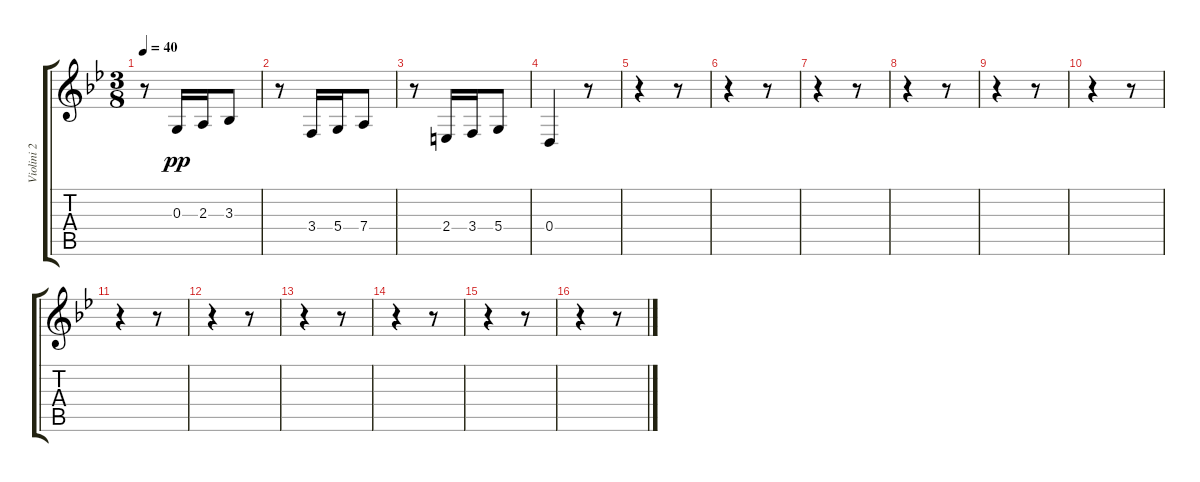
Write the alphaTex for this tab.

\track ("Violini 2" "Violini 2") {instrument violin}
\staff {score tabs}
\tuning (E4 B3 G3 D3 A2 E2) {hide}
\ts (3 8)
\tempo 40
\clef g2
\ks bb
r.8{dy f} 0.3.16{dy pp} 2.3.16 3.3.8 |
r.8 3.4.16 5.4.16 7.4.8 |
r.8 2.4.16 3.4.16 5.4.8 |
0.4.4 r.8 |
r.4 r.8 |
r.4 r.8 |
r.4 r.8 |
r.4 r.8 |
r.4 r.8 |
r.4 r.8 |
r.4 r.8 |
r.4 r.8 |
r.4 r.8 |
r.4 r.8 |
r.4 r.8 |
r.4 r.8
